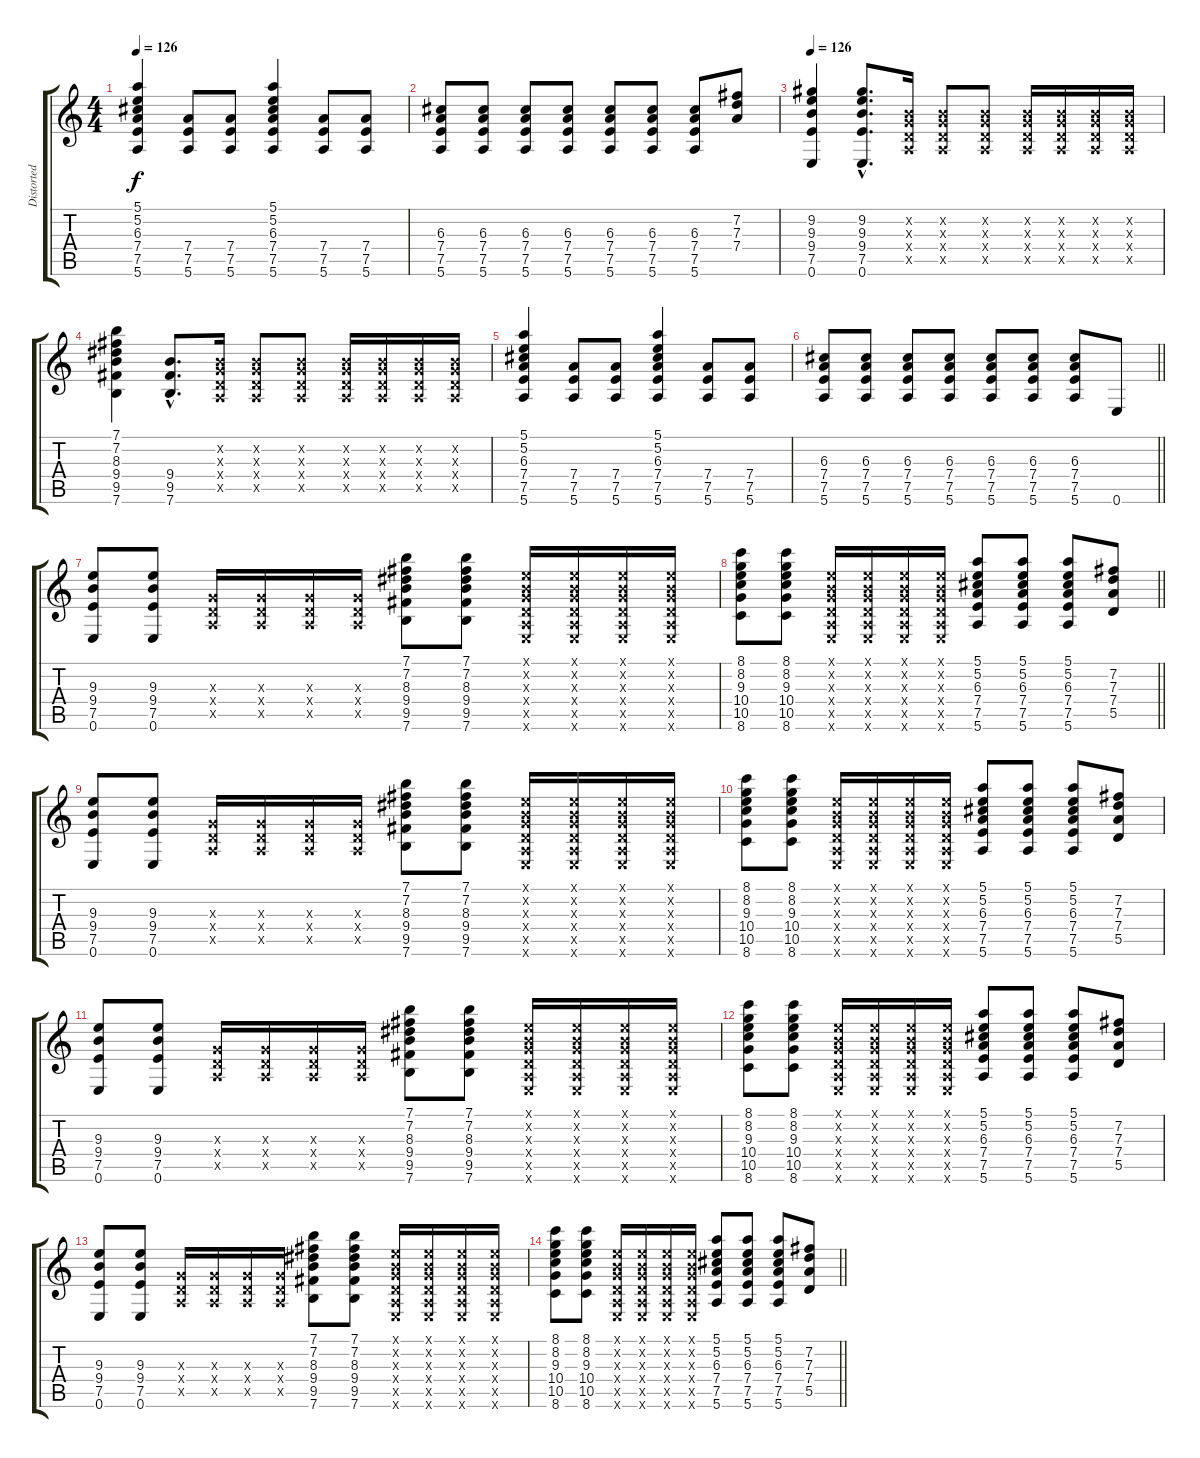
\track ("Distorted Guitar" "Distorted ") {instrument overdrivenguitar}
\staff {score tabs}
\tuning (E4 B3 G3 D3 A2 E2) {hide}
\ts (4 4)
\tempo 126
\clef g2
\ks c
(5.1 5.2 6.3 7.4 7.5 5.6).4{dy f} (7.4 7.5 5.6).8 (7.4 7.5 5.6).8 (5.1 5.2 6.3 7.4 7.5 5.6).4 (7.4 7.5 5.6).8 (7.4 7.5 5.6).8 |
(6.3 7.4 7.5 5.6).8 (6.3 7.4 7.5 5.6).8 (6.3 7.4 7.5 5.6).8 (6.3 7.4 7.5 5.6).8 (6.3 7.4 7.5 5.6).8 (6.3 7.4 7.5 5.6).8 (6.3 7.4 7.5 5.6).8 (7.2 7.3 7.4).8 |
\tempo 126
(9.2 9.3 9.4 7.5 0.6).4{instrument overdrivenguitar} (9.2{hac} 9.3{hac} 9.4{hac} 7.5{hac} 0.6{hac}).8{d} (0.2{x} 0.3{x} 0.4{x} 0.5{x}).16 (0.2{x} 0.3{x} 0.4{x} 0.5{x}).8 (0.2{x} 0.3{x} 0.4{x} 0.5{x}).8 (0.2{x} 0.3{x} 0.4{x} 0.5{x}).16 (0.2{x} 0.3{x} 0.4{x} 0.5{x}).16 (0.2{x} 0.3{x} 0.4{x} 0.5{x}).16 (0.2{x} 0.3{x} 0.4{x} 0.5{x}).16 |
(7.1 7.2 8.3 9.4 9.5 7.6).4 (9.4{hac} 9.5{hac} 7.6{hac}).8{d} (0.2{x} 0.3{x} 0.4{x} 0.5{x}).16 (0.2{x} 0.3{x} 0.4{x} 0.5{x}).8 (0.2{x} 0.3{x} 0.4{x} 0.5{x}).8 (0.2{x} 0.3{x} 0.4{x} 0.5{x}).16 (0.2{x} 0.3{x} 0.4{x} 0.5{x}).16 (0.2{x} 0.3{x} 0.4{x} 0.5{x}).16 (0.2{x} 0.3{x} 0.4{x} 0.5{x}).16 |
(5.1 5.2 6.3 7.4 7.5 5.6).4 (7.4 7.5 5.6).8 (7.4 7.5 5.6).8 (5.1 5.2 6.3 7.4 7.5 5.6).4 (7.4 7.5 5.6).8 (7.4 7.5 5.6).8 |
\barLineRight lightlight
(6.3 7.4 7.5 5.6).8 (6.3 7.4 7.5 5.6).8 (6.3 7.4 7.5 5.6).8 (6.3 7.4 7.5 5.6).8 (6.3 7.4 7.5 5.6).8 (6.3 7.4 7.5 5.6).8 (6.3 7.4 7.5 5.6).8 0.6.8 |
(9.3 9.4 7.5 0.6).8 (9.3 9.4 7.5 0.6).8 (0.3{x} 0.4{x} 0.5{x}).16 (0.3{x} 0.4{x} 0.5{x}).16 (0.3{x} 0.4{x} 0.5{x}).16 (0.3{x} 0.4{x} 0.5{x}).16 (7.1 7.2 8.3 9.4 9.5 7.6).8 (7.1 7.2 8.3 9.4 9.5 7.6).8 (0.1{x} 0.2{x} 0.3{x} 0.4{x} 0.5{x} 0.6{x}).16 (0.1{x} 0.2{x} 0.3{x} 0.4{x} 0.5{x} 0.6{x}).16 (0.1{x} 0.2{x} 0.3{x} 0.4{x} 0.5{x} 0.6{x}).16 (0.1{x} 0.2{x} 0.3{x} 0.4{x} 0.5{x} 0.6{x}).16 |
\barLineRight lightlight
(8.1 8.2 9.3 10.4 10.5 8.6).8 (8.1 8.2 9.3 10.4 10.5 8.6).8 (0.1{x} 0.2{x} 0.3{x} 0.4{x} 0.5{x} 0.6{x}).16 (0.1{x} 0.2{x} 0.3{x} 0.4{x} 0.5{x} 0.6{x}).16 (0.1{x} 0.2{x} 0.3{x} 0.4{x} 0.5{x} 0.6{x}).16 (0.1{x} 0.2{x} 0.3{x} 0.4{x} 0.5{x} 0.6{x}).16 (5.1 5.2 6.3 7.4 7.5 5.6).8 (5.1 5.2 6.3 7.4 7.5 5.6).8 (5.1 5.2 6.3 7.4 7.5 5.6).8 (7.2 7.3 7.4 5.5).8 |
(9.3 9.4 7.5 0.6).8 (9.3 9.4 7.5 0.6).8 (0.3{x} 0.4{x} 0.5{x}).16 (0.3{x} 0.4{x} 0.5{x}).16 (0.3{x} 0.4{x} 0.5{x}).16 (0.3{x} 0.4{x} 0.5{x}).16 (7.1 7.2 8.3 9.4 9.5 7.6).8 (7.1 7.2 8.3 9.4 9.5 7.6).8 (0.1{x} 0.2{x} 0.3{x} 0.4{x} 0.5{x} 0.6{x}).16 (0.1{x} 0.2{x} 0.3{x} 0.4{x} 0.5{x} 0.6{x}).16 (0.1{x} 0.2{x} 0.3{x} 0.4{x} 0.5{x} 0.6{x}).16 (0.1{x} 0.2{x} 0.3{x} 0.4{x} 0.5{x} 0.6{x}).16 |
(8.1 8.2 9.3 10.4 10.5 8.6).8 (8.1 8.2 9.3 10.4 10.5 8.6).8 (0.1{x} 0.2{x} 0.3{x} 0.4{x} 0.5{x} 0.6{x}).16 (0.1{x} 0.2{x} 0.3{x} 0.4{x} 0.5{x} 0.6{x}).16 (0.1{x} 0.2{x} 0.3{x} 0.4{x} 0.5{x} 0.6{x}).16 (0.1{x} 0.2{x} 0.3{x} 0.4{x} 0.5{x} 0.6{x}).16 (5.1 5.2 6.3 7.4 7.5 5.6).8 (5.1 5.2 6.3 7.4 7.5 5.6).8 (5.1 5.2 6.3 7.4 7.5 5.6).8 (7.2 7.3 7.4 5.5).8 |
(9.3 9.4 7.5 0.6).8 (9.3 9.4 7.5 0.6).8 (0.3{x} 0.4{x} 0.5{x}).16 (0.3{x} 0.4{x} 0.5{x}).16 (0.3{x} 0.4{x} 0.5{x}).16 (0.3{x} 0.4{x} 0.5{x}).16 (7.1 7.2 8.3 9.4 9.5 7.6).8 (7.1 7.2 8.3 9.4 9.5 7.6).8 (0.1{x} 0.2{x} 0.3{x} 0.4{x} 0.5{x} 0.6{x}).16 (0.1{x} 0.2{x} 0.3{x} 0.4{x} 0.5{x} 0.6{x}).16 (0.1{x} 0.2{x} 0.3{x} 0.4{x} 0.5{x} 0.6{x}).16 (0.1{x} 0.2{x} 0.3{x} 0.4{x} 0.5{x} 0.6{x}).16 |
(8.1 8.2 9.3 10.4 10.5 8.6).8 (8.1 8.2 9.3 10.4 10.5 8.6).8 (0.1{x} 0.2{x} 0.3{x} 0.4{x} 0.5{x} 0.6{x}).16 (0.1{x} 0.2{x} 0.3{x} 0.4{x} 0.5{x} 0.6{x}).16 (0.1{x} 0.2{x} 0.3{x} 0.4{x} 0.5{x} 0.6{x}).16 (0.1{x} 0.2{x} 0.3{x} 0.4{x} 0.5{x} 0.6{x}).16 (5.1 5.2 6.3 7.4 7.5 5.6).8 (5.1 5.2 6.3 7.4 7.5 5.6).8 (5.1 5.2 6.3 7.4 7.5 5.6).8 (7.2 7.3 7.4 5.5).8 |
(9.3 9.4 7.5 0.6).8 (9.3 9.4 7.5 0.6).8 (0.3{x} 0.4{x} 0.5{x}).16 (0.3{x} 0.4{x} 0.5{x}).16 (0.3{x} 0.4{x} 0.5{x}).16 (0.3{x} 0.4{x} 0.5{x}).16 (7.1 7.2 8.3 9.4 9.5 7.6).8 (7.1 7.2 8.3 9.4 9.5 7.6).8 (0.1{x} 0.2{x} 0.3{x} 0.4{x} 0.5{x} 0.6{x}).16 (0.1{x} 0.2{x} 0.3{x} 0.4{x} 0.5{x} 0.6{x}).16 (0.1{x} 0.2{x} 0.3{x} 0.4{x} 0.5{x} 0.6{x}).16 (0.1{x} 0.2{x} 0.3{x} 0.4{x} 0.5{x} 0.6{x}).16 |
\barLineRight lightlight
(8.1 8.2 9.3 10.4 10.5 8.6).8 (8.1 8.2 9.3 10.4 10.5 8.6).8 (0.1{x} 0.2{x} 0.3{x} 0.4{x} 0.5{x} 0.6{x}).16 (0.1{x} 0.2{x} 0.3{x} 0.4{x} 0.5{x} 0.6{x}).16 (0.1{x} 0.2{x} 0.3{x} 0.4{x} 0.5{x} 0.6{x}).16 (0.1{x} 0.2{x} 0.3{x} 0.4{x} 0.5{x} 0.6{x}).16 (5.1 5.2 6.3 7.4 7.5 5.6).8 (5.1 5.2 6.3 7.4 7.5 5.6).8 (5.1 5.2 6.3 7.4 7.5 5.6).8 (7.2 7.3 7.4 5.5).8
